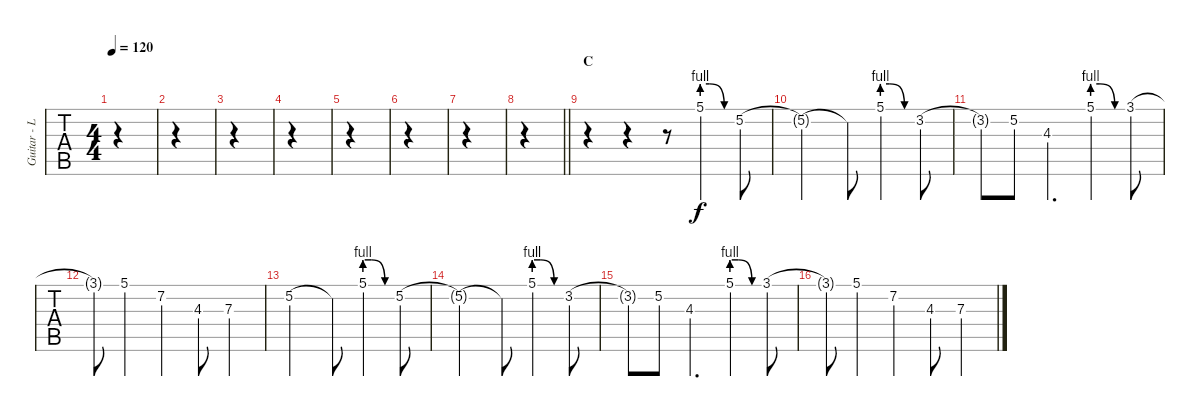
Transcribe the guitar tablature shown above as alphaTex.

\track ("Guitar - Lead" "Guitar - L") {instrument overdrivenguitar}
\staff {tabs}
\tuning (E4 B3 G3 D3 A2 D2) {hide}
\ts (4 4)
\tempo 120
\clef g2
\ks g
|
|
|
|
|
|
|
\barLineRight lightlight
|
\section ("" "C")
\ks c
r.4 r.4 r.8 5.1{be (custom 0 4 15 4 45 0 60 0)}.4 5.2.8 |
5.2{t}.2 5.2{t}.8 5.1{be (custom 0 4 15 4 45 0 60 0)}.4 3.2.8 |
3.2{t}.8 5.2.8 4.3.4{d} 5.1{be (custom 0 4 15 4 45 0 60 0)}.4 3.1.8 |
3.1{t}.8 5.1.4 7.2.4 4.3.8 7.3.4 |
5.2.2 5.2{t}.8 5.1{be (custom 0 4 15 4 45 0 60 0)}.4 5.2.8 |
5.2{t}.2 5.2{t}.8 5.1{be (custom 0 4 15 4 45 0 60 0)}.4 3.2.8 |
3.2{t}.8 5.2.8 4.3.4{d} 5.1{be (custom 0 4 15 4 45 0 60 0)}.4 3.1.8 |
3.1{t}.8 5.1.4 7.2.4 4.3.8 7.3.4
